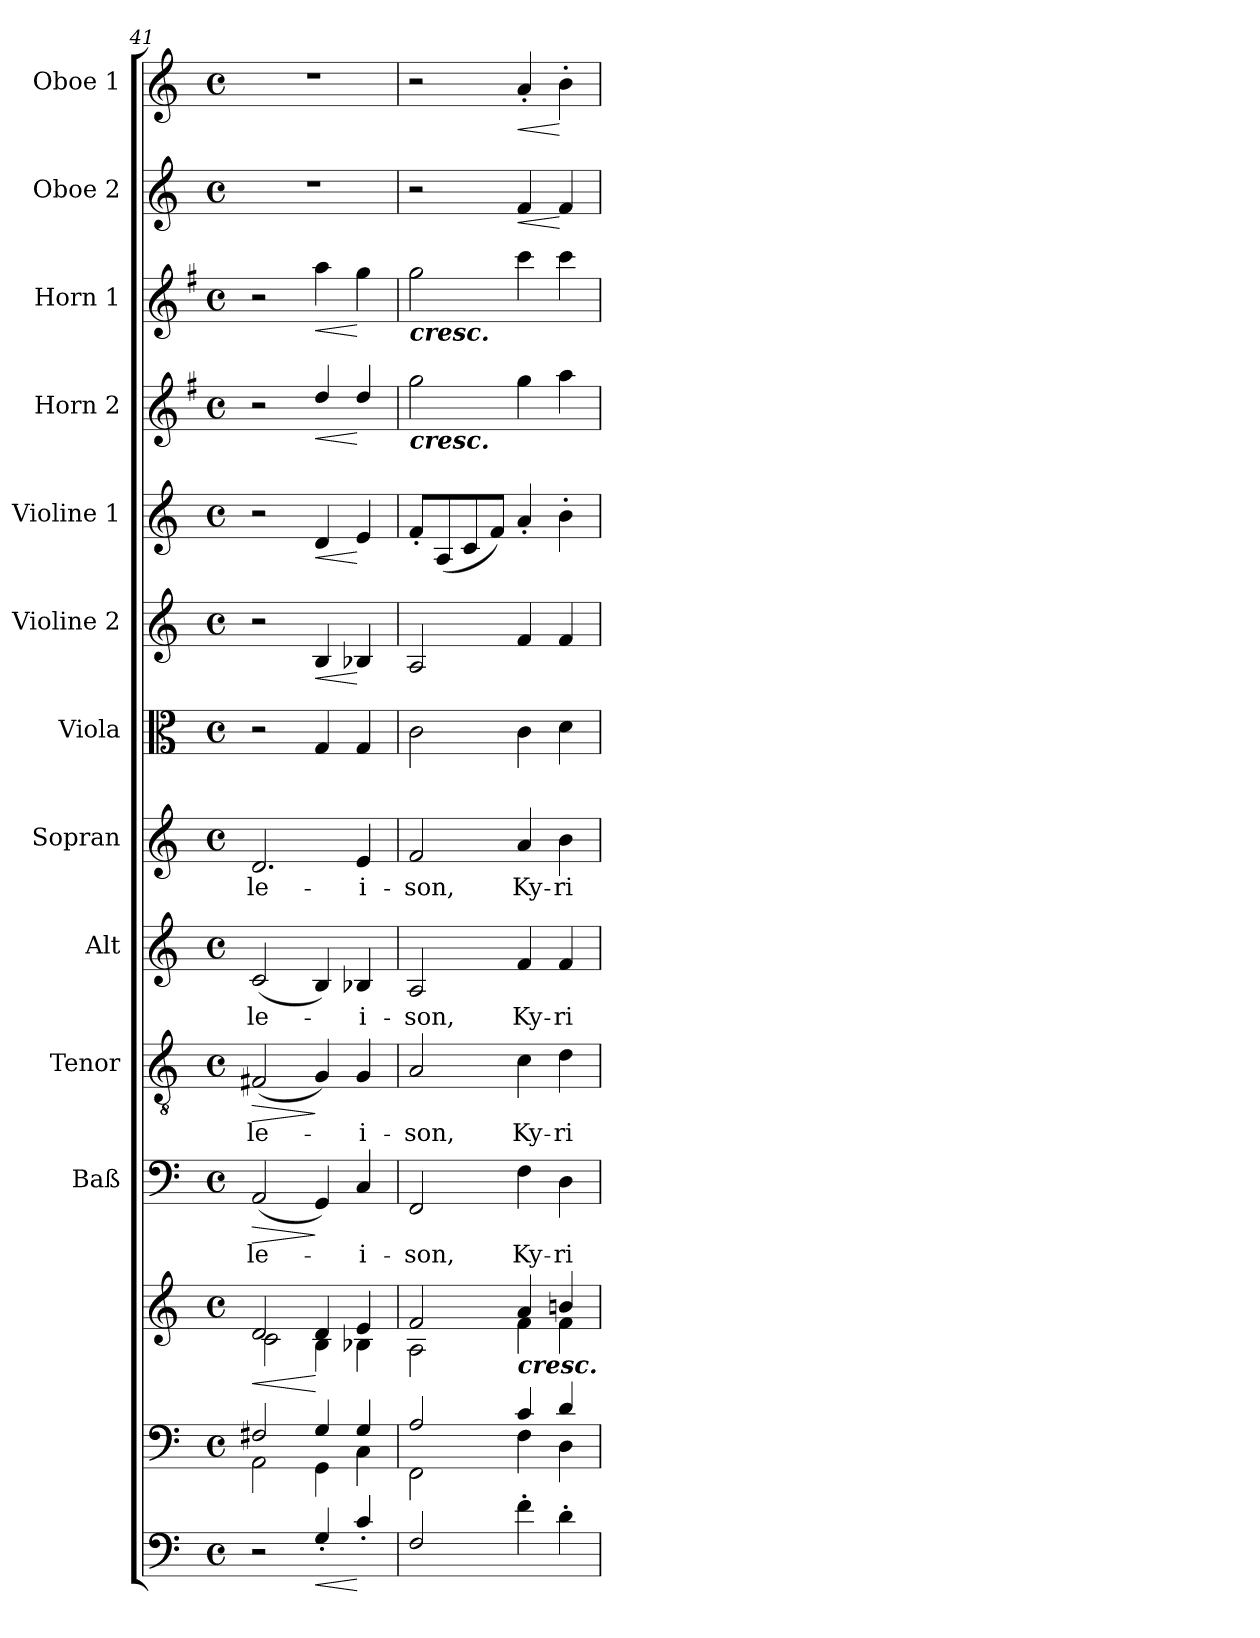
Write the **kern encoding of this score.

**kern	**dynam	**kern	**kern	**dynam	**kern	**text	**dynam	**kern	**text	**dynam	**kern	**text	**kern	**text	**kern	**kern	**dynam	**kern	**dynam	**kern	**dynam	**kern	**dynam	**kern	**dynam	**kern	**dynam
*part13	*part13	*part12	*part12	*part12	*part11	*part11	*part11	*part10	*part10	*part10	*part9	*part9	*part8	*part8	*part7	*part6	*part6	*part5	*part5	*part4	*part4	*part3	*part3	*part2	*part2	*part1	*part1
*staff14	*staff14	*staff13	*staff12	*staff12/13	*staff11	*staff11	*staff11	*staff10	*staff10	*staff10	*staff9	*staff9	*staff8	*staff8	*staff7	*staff6	*staff6	*staff5	*staff5	*staff4	*staff4	*staff3	*staff3	*staff2	*staff2	*staff1	*staff1
*	*	*	*	*	*I"Baß	*	*	*I"Tenor	*	*	*I"Alt	*	*I"Sopran	*	*I"Viola	*I"Violine 2	*	*I"Violine 1	*	*I"Horn 2	*	*I"Horn 1	*	*I"Oboe 2	*	*I"Oboe 1	*
*	*	*	*	*	*I'Baß	*	*	*I'Ten	*	*	*I'Alt	*	*I'Sop	*	*I'Vla.	*I'Vln. 2	*	*I'Vln. 1	*	*I'Hrn. 2	*	*I'Hrn. 1	*	*I'Ob. 2	*	*I'Ob. 1	*
*clefF4	*	*clefF4	*clefG2	*	*clefF4	*	*	*clefGv2	*	*	*clefG2	*	*clefG2	*	*clefC3	*clefG2	*	*clefG2	*	*clefG2	*	*clefG2	*	*clefG2	*	*clefG2	*
*ITrd7c12	*	*	*	*	*	*	*	*	*	*	*	*	*	*	*	*	*	*	*	*ITrd4c7	*	*ITrd4c7	*	*	*	*	*
*k[]	*	*k[]	*k[]	*	*k[]	*	*	*k[]	*	*	*k[]	*	*k[]	*	*k[]	*k[]	*	*k[]	*	*k[]	*	*k[]	*	*k[]	*	*k[]	*
*C:	*	*C:	*C:	*	*C:	*	*	*C:	*	*	*C:	*	*C:	*	*C:	*C:	*	*C:	*	*C:	*	*C:	*	*C:	*	*C:	*
*M4/4	*	*M4/4	*M4/4	*	*M4/4	*	*	*M4/4	*	*	*M4/4	*	*M4/4	*	*M4/4	*M4/4	*	*M4/4	*	*M4/4	*	*M4/4	*	*M4/4	*	*M4/4	*
*met(c)	*	*met(c)	*met(c)	*	*met(c)	*	*	*met(c)	*	*	*met(c)	*	*met(c)	*	*met(c)	*met(c)	*	*met(c)	*	*met(c)	*	*met(c)	*	*met(c)	*	*met(c)	*
=41	=41	=41	=41	=41	=41	=41	=41	=41	=41	=41	=41	=41	=41	=41	=41	=41	=41	=41	=41	=41	=41	=41	=41	=41	=41	=41	=41
*	*	*^	*	*	*	*	*	*	*	*	*	*	*	*	*	*	*	*	*	*	*	*	*	*	*	*	*
!	!	!	!	!	!LO:HP:b	!	!LO:LY:b	!LO:HP:b	!	!LO:LY:b	!LO:HP:b	!	!LO:LY:b	!	!LO:LY:b	!	!	!	!	!	!	!	!	!	!	!	!	!
*	*	*	*	*^	*	*	*	*	*	*	*	*	*	*	*	*	*	*	*	*	*	*	*	*	*	*	*	*
2r	.	2F#X/	2AA\	2d/	2c\	<	(<2AA/	-le-	>	(<2F#X/	-le-	>	(<2c/	-le-	2.d/	-le-	2r	2r	.	2r	.	2r	.	2r	.	1r	.	1r	.
!	!LO:HP:b	!	!	!	!	!	!	!	!	!	!	!	!	!	!	!	!	!	!LO:HP:b	!	!LO:HP:b	!	!LO:HP:b	!	!LO:HP:b	!	!	!	!
4GG'</	<	4G/	4GG\	4d/	4B\	[	4GG/)	.	]	4G/)	.	]	4B/)	.	.	.	4G/	4B/	<	4d/	<	4g/	<	4dd\	<	.	.	.	.
!	!	!	!	!	!	!	!	!LO:LY:b	!	!	!LO:LY:b	!	!	!LO:LY:b	!	!LO:LY:b	!	!	!	!	!	!	!	!	!	!	!	!	!
4C'</	[	4G/	4C\	4e/	4B-X\	.	4C/	-i-	.	4G/	-i-	.	4B-X/	-i-	4e/	-i-	4G/	4B-X/	[	4e/	[	4g/	[	4cc\	[	.	.	.	.
=42	=42	=42	=42	=42	=42	=42	=42	=42	=42	=42	=42	=42	=42	=42	=42	=42	=42	=42	=42	=42	=42	=42	=42	=42	=42	=42	=42	=42	=42
!	!	!	!	!	!	!	!	!	!	!	!	!	!	!	!	!	!	!	!	!	!	!	!	!LO:TX:b:Bi:t=cresc.	!	!	!	!	!
!	!	!	!	!	!	!	!	!	!	!	!	!	!	!	!	!	!	!	!	!	!	!LO:TX:b:Bi:t=cresc.	!	!	!	!	!	!	!
!	!	!	!	!	!	!	!	!LO:LY:b	!	!	!LO:LY:b	!	!	!LO:LY:b	!	!LO:LY:b	!	!	!	!	!	!	!	!	!	!	!	!	!
2FF/	.	2A/	2FF\	2f/	2A\	.	2FF/	-son,	.	2A/	-son,	.	2A/	-son,	2f/	-son,	2c\	2A/	.	8f'</L	.	2cc\	.	2cc\	.	2r	.	2r	.
.	.	.	.	.	.	.	.	.	.	.	.	.	.	.	.	.	.	.	.	(<8A/	.	.	.	.	.	.	.	.	.
.	.	.	.	.	.	.	.	.	.	.	.	.	.	.	.	.	.	.	.	8c/	.	.	.	.	.	.	.	.	.
.	.	.	.	.	.	.	.	.	.	.	.	.	.	.	.	.	.	.	.	8f/J)	.	.	.	.	.	.	.	.	.
!	!	!	!	!LO:TX:b:Bi:t=cresc.	!	!	!	!	!	!	!	!	!	!	!	!	!	!	!	!	!	!	!	!	!	!	!	!	!
!	!	!	!	!	!	!	!	!LO:LY:b	!	!	!LO:LY:b	!	!	!LO:LY:b	!	!LO:LY:b	!	!	!	!	!	!	!	!	!	!	!LO:HP:b	!	!LO:HP:b
4F'>\	.	4c/	4F\	4a/	4f\	.	4F\	Ky-	.	4c\	Ky-	.	4f/	Ky-	4a/	Ky-	4c\	4f/	.	4a'</	.	4cc\	.	4ff\	.	4f/	<	4a'</	<
!	!	!	!	!	!	!	!	!LO:LY:b	!	!	!LO:LY:b	!	!	!LO:LY:b	!	!LO:LY:b	!	!	!	!	!	!	!	!	!	!	!	!	!
4D'>\	.	4d/	4D\	4bn/	4f\	.	4D\	-ri-	.	4d\	-ri-	.	4f/	-ri-	4b\	-ri-	4d\	4f/	.	4b'>\	.	4dd\	.	4ff\	.	4f/	[	4b'>\	[
*	*	*v	*v	*	*	*	*	*	*	*	*	*	*	*	*	*	*	*	*	*	*	*	*	*	*	*	*	*	*
*	*	*	*v	*v	*	*	*	*	*	*	*	*	*	*	*	*	*	*	*	*	*	*	*	*	*	*	*	*
=	=	=	=	=	=	=	=	=	=	=	=	=	=	=	=	=	=	=	=	=	=	=	=	=	=	=	=
*-	*-	*-	*-	*-	*-	*-	*-	*-	*-	*-	*-	*-	*-	*-	*-	*-	*-	*-	*-	*-	*-	*-	*-	*-	*-	*-	*-
